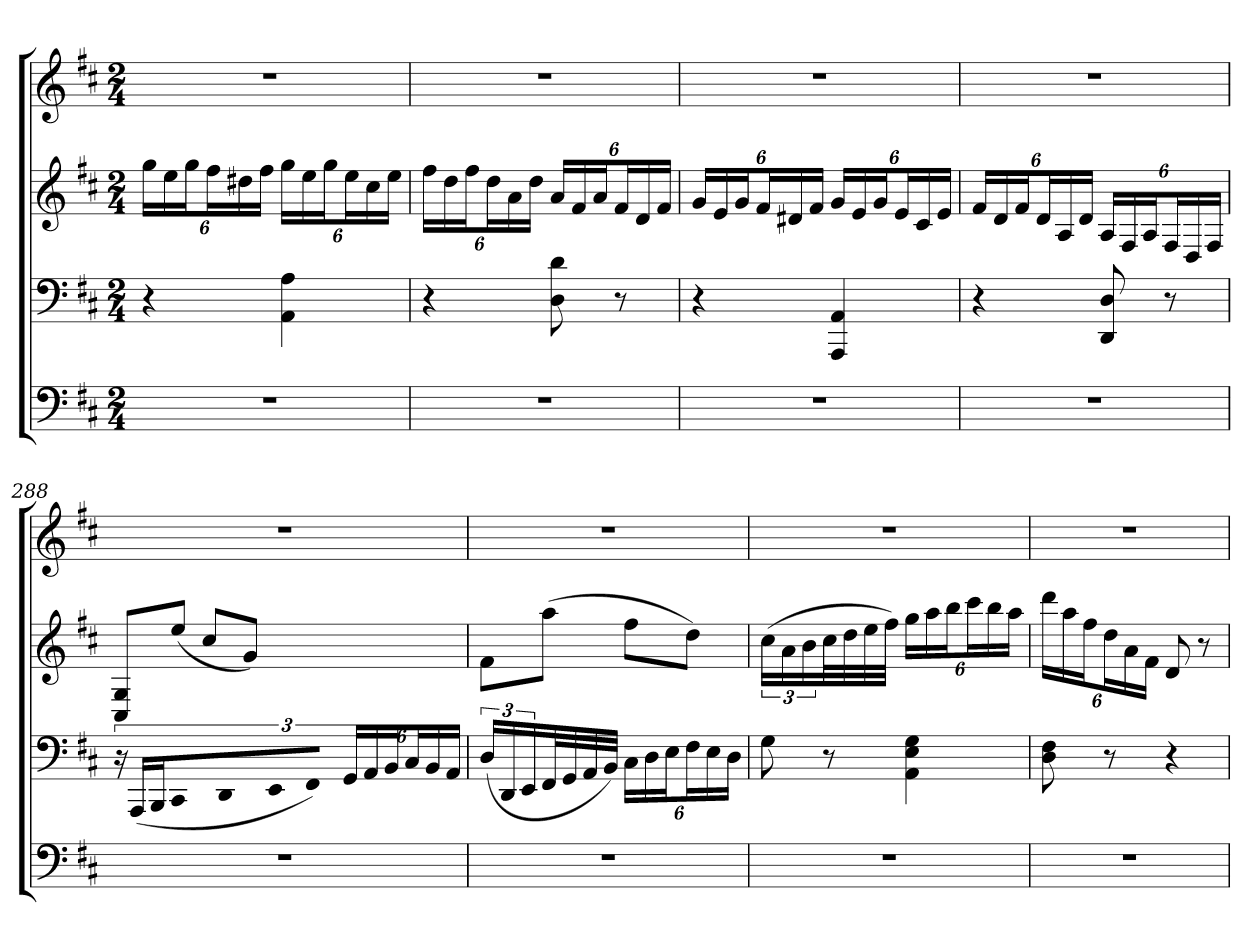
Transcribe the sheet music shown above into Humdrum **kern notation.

**kern	**kern	**kern	**kern
*part4	*part3	*part2	*part1
*staff4	*staff3	*staff2	*staff1
*clefF4	*clefF4	*clefG2	*clefG2
*k[f#c#]	*k[f#c#]	*k[f#c#]	*k[f#c#]
*D:	*D:	*D:	*D:
*M2/4	*M2/4	*M2/4	*M2/4
=	=	=	=
2r	4r	24ggLL	2r
.	.	24ee	.
.	.	24ggJ	.
.	.	24ff#L	.
.	.	24dd#X	.
.	.	24ff#JJ	.
.	4AA 4A	24ggLL	.
.	.	24ee	.
.	.	24ggJ	.
.	.	24eeL	.
.	.	24cc#	.
.	.	24eeJJ	.
=285	=285	=285	=285
2r	4r	24ff#LL	2r
.	.	24dd	.
.	.	24ff#J	.
.	.	24ddL	.
.	.	24a	.
.	.	24ddJJ	.
.	8D 8d	24aLL	.
.	.	24f#	.
.	.	24aJ	.
.	8r	24f#L	.
.	.	24d	.
.	.	24f#JJ	.
=286	=286	=286	=286
2r	4r	24gLL	2r
.	.	24e	.
.	.	24gJ	.
.	.	24f#L	.
.	.	24d#X	.
.	.	24f#JJ	.
.	4AAA 4AA	24gLL	.
.	.	24e	.
.	.	24gJ	.
.	.	24eL	.
.	.	24c#	.
.	.	24eJJ	.
=287	=287	=287	=287
2r	4r	24f#LL	2r
.	.	24d	.
.	.	24f#J	.
.	.	24dL	.
.	.	24A	.
.	.	24dJJ	.
.	8DD 8D	24ALL	.
.	.	24F#	.
.	.	24AJ	.
.	8r	24F#L	.
.	.	24D	.
.	.	24F#JJ	.
=288	=288	=288	=288
2r	24r	8C# 8GL	2r
.	(24AAALL	.	.
.	24BBB	.	.
.	32CC#L	(8eeJ	.
.	32DD	.	.
.	32EE	.	.
.	32FF#JJJ)	.	.
.	24GGLL	8cc#L	.
.	24AA	.	.
.	24BBJ	.	.
.	24C#L	8gJ)	.
.	24BB	.	.
.	24AAJJ	.	.
=289	=289	=289	=289
2r	(24DLL	8f#L	2r
.	24DD	.	.
.	24EE	.	.
.	32FF#L	(8aaJ	.
.	32GG	.	.
.	32AA	.	.
.	32BBJJJ)	.	.
.	24C#LL	8ff#L	.
.	24D	.	.
.	24EJ	.	.
.	24F#L	8ddJ)	.
.	24E	.	.
.	24DJJ	.	.
=290	=290	=290	=290
2r	8G	(24cc#LL	2r
.	.	24a	.
.	.	24b	.
.	8r	32cc#L	.
.	.	32dd	.
.	.	32ee	.
.	.	32ff#JJJ)	.
.	4AA 4E 4G	24ggLL	.
.	.	24aa	.
.	.	24bbJ	.
.	.	24ccc#L	.
.	.	24bb	.
.	.	24aaJJ	.
=291	=291	=291	=291
2r	8D 8F#	24dddLL	2r
.	.	24aa	.
.	.	24ff#J	.
.	8r	24ddL	.
.	.	24a	.
.	.	24f#JJ	.
.	4r	8d	.
.	.	8r	.
=	=	=	=
*-	*-	*-	*-
